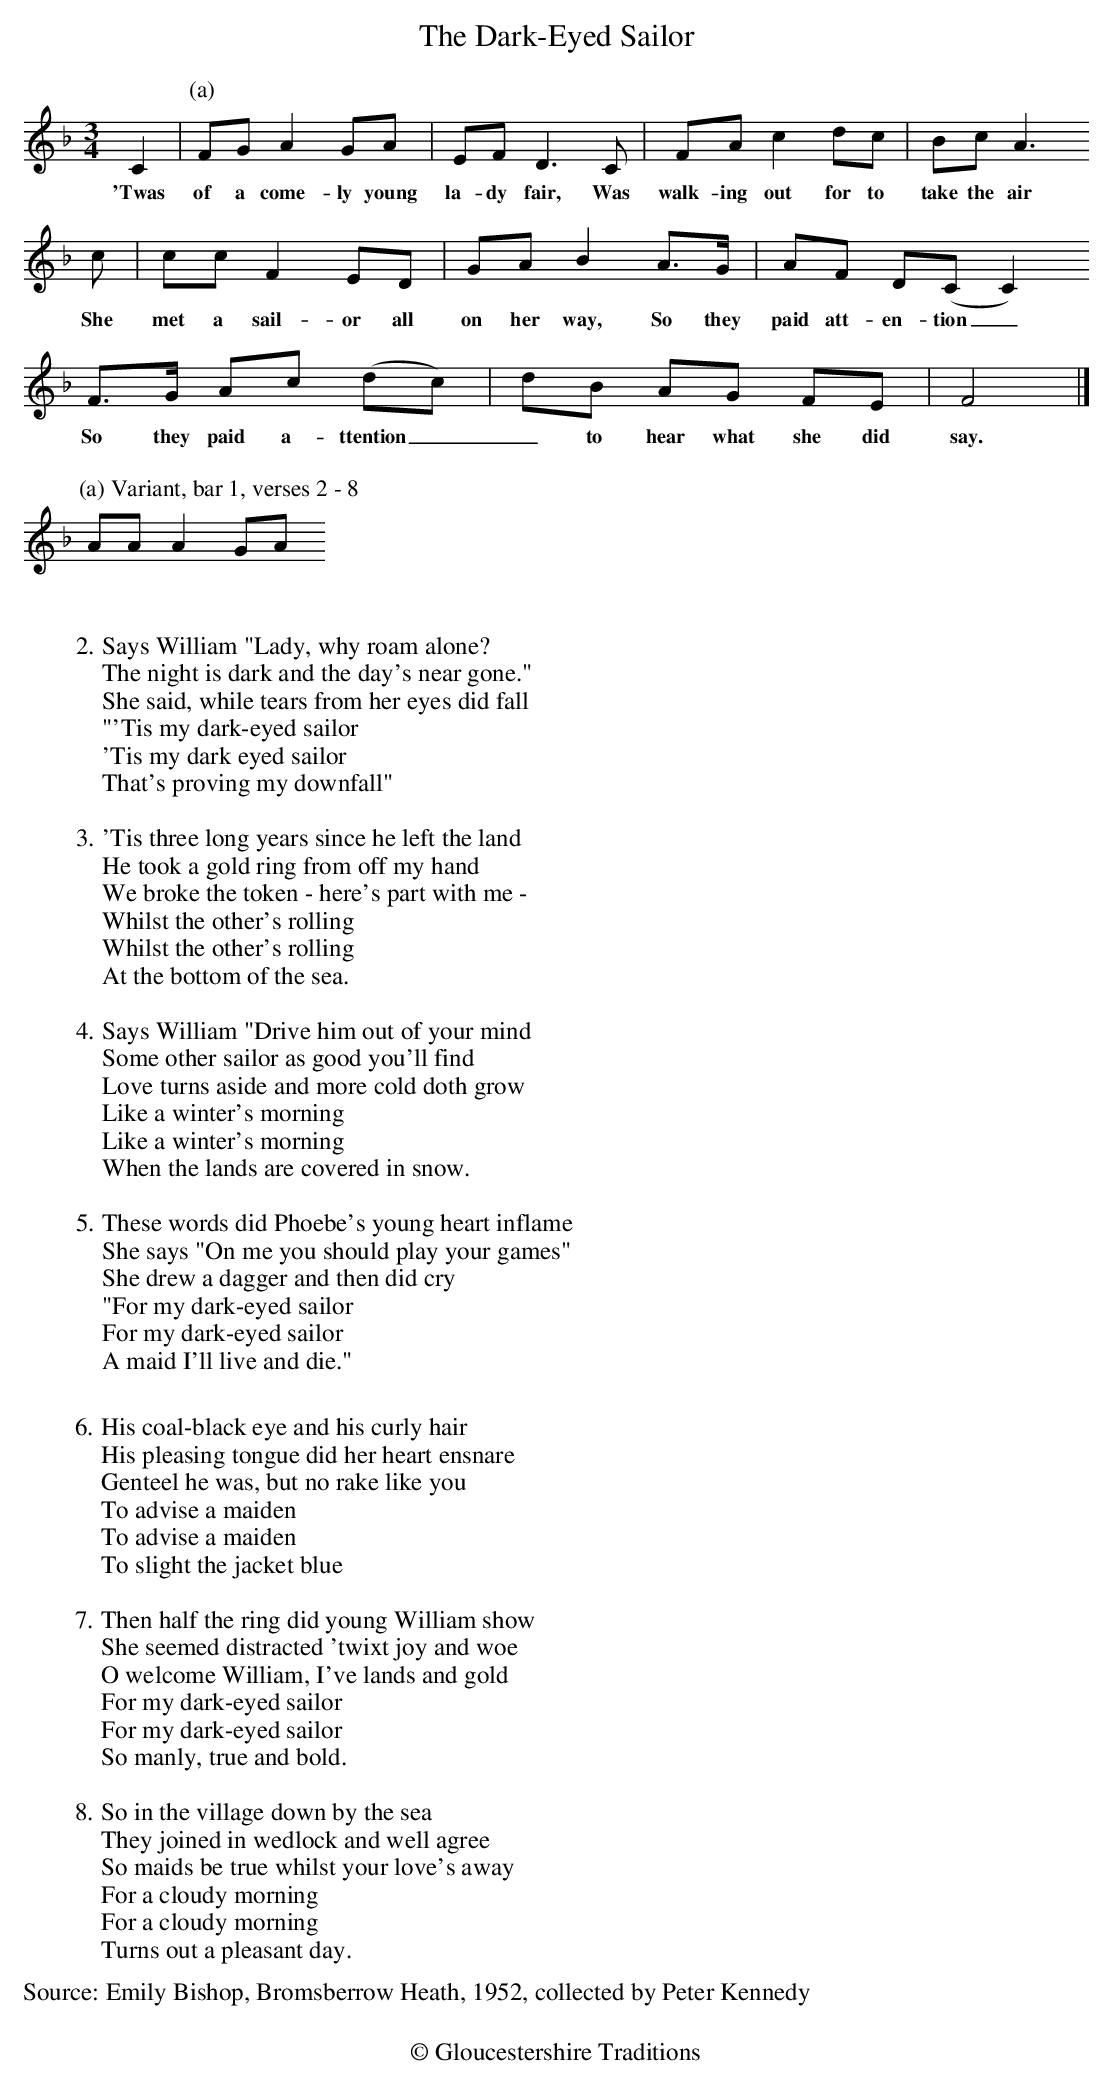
X:1
T:The Dark-Eyed Sailor
M:3/4
L:1/4
K:Fmaj
C |[P:(a)] F/2G/2 AG/2A/2 | E/2F/2 D3/2C/2 | F/2A/2 c d/2c/2 | B/2c/2A3/2
w:'Twas of a come-ly young la-dy fair, Was walk-ing out for to take the air
c/2 | c/2c/2 FE/2D/2 | G/2A/2BA/2>G/2 | A/2F/2 D/2(C/2C)
w:She met a sail-or all on her way, So they paid att-en-tion_
F/2>G/2 A/2c/2 (d/2c/2) | d/2B/2 A/2G/2 F/2E/2 | F2 |]
w:So they paid a-ttention__ to hear what she did say.
%%text
%%text
[P:(a) Variant, bar 1, verses 2 - 8] A/2A/2 AG/2A/2
%%text
%%text
%%text
W:2.Says William "Lady, why roam alone?
W:The night is dark and the day's near gone."
W:She said, while tears from her eyes did fall
W:"'Tis my dark-eyed sailor
W:'Tis my dark eyed sailor
W:That's proving my downfall"
W:
W:3.'Tis three long years since he left the land
W:He took a gold ring from off my hand
W:We broke the token - here's part with me -
W:Whilst the other's rolling
W:Whilst the other's rolling
W:At the bottom of the sea.
W:
W:4.Says William "Drive him out of your mind
W:Some other sailor as good you'll find
W:Love turns aside and more cold doth grow
W:Like a winter's morning
W:Like a winter's morning
W:When the lands are covered in snow.
W:
W:5.These words did Phoebe's young heart inflame
W:She says "On me you should play your games"
W:She drew a dagger and then did cry
W:"For my dark-eyed sailor
W:For my dark-eyed sailor
W:A maid I'll live and die."
W:
W:6.His coal-black eye and his curly hair
W:His pleasing tongue did her heart ensnare
W:Genteel he was, but no rake like you
W:To advise a maiden
W:To advise a maiden
W:To slight the jacket blue
W:
W:7.Then half the ring did young William show
W:She seemed distracted 'twixt joy and woe
W:O welcome William, I've lands and gold
W:For my dark-eyed sailor
W:For my dark-eyed sailor
W:So manly, true and bold.
W:
W:8.So in the village down by the sea
W:They joined in wedlock and well agree
W:So maids be true whilst your love's away
W:For a cloudy morning
W:For a cloudy morning
W:Turns out a pleasant day.
